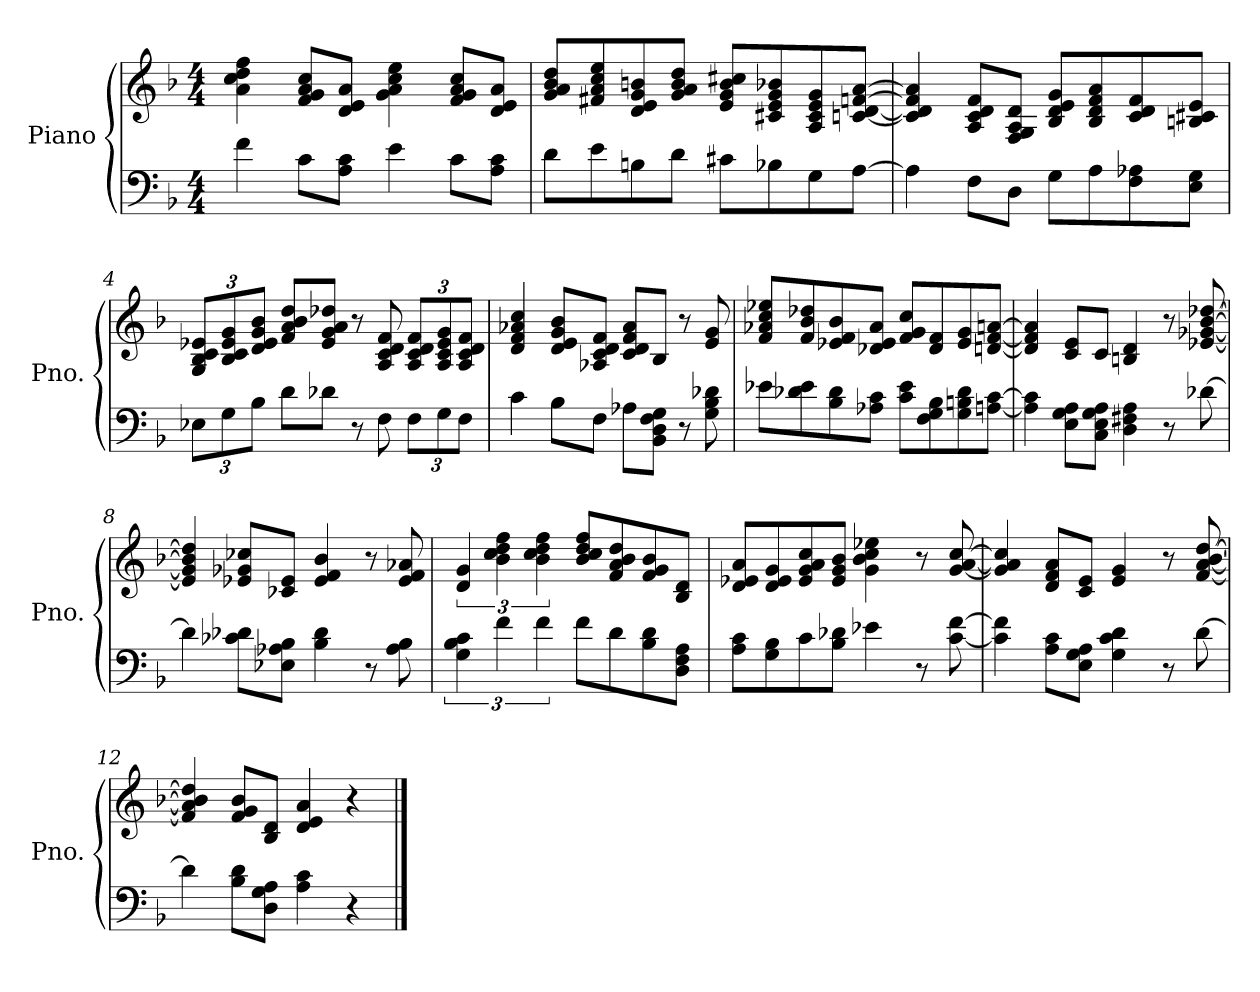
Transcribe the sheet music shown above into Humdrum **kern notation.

**kern	**kern
*part2	*part1
*staff2	*staff1
*I"Piano	*I"Piano
*I'Pno.	*I'Pno.
*clefF4	*clefG2
*k[b-]	*k[b-]
*M4/4	*M4/4
=1	=1
4f\	4a\ 4cc\ 4dd\ 4ff\
8c\L	8f/ 8g/ 8a/ 8cc/L
8A\ 8c\J	8d/ 8e/ 8a/J
4e\	4g\ 4a\ 4cc\ 4ee\
8c\L	8f/ 8g/ 8a/ 8cc/L
8A\ 8c\J	8d/ 8e/ 8a/J
=2	=2
8d\L	8g/ 8a/ 8b-/ 8dd/L
8e\	8f#X/ 8a/ 8cc/ 8ee/
8Bn\	8d/ 8e/ 8g/ 8bn/
8d\J	8g/ 8a/ 8b/ 8dd/J
8c#X\L	8e/ 8g/ 8b/ 8cc#X/L
8B-X\	8c#X/ 8e/ 8g/ 8b-X/
8G\	8A/ 8c#/ 8e/ 8g/
[8A\J	[8cn/ [8d/ [8fn/ [8a/J
=3	=3
4A\]	4c/] 4d/] 4f/] 4a/]
8F\L	8A/ 8c/ 8d/ 8f/L
8D\J	8F/ 8G/ 8A/ 8d/J
8G\L	8B-/ 8d/ 8e/ 8g/L
8A\	8B-/ 8d/ 8f/ 8a/
8F\ 8A-X\	8c/ 8d/ 8f/
8E\ 8G\J	8Bn/ 8c#X/ 8e/J
!!LO:LB:g=z
=4	=4
*Xbrackettup	*Xbrackettup
12E-X\L	12G/ 12B-/ 12c/ 12e-X/L
12G\	12B-/ 12c/ 12e-/ 12g/
12B-\J	12d/ 12e-/ 12g/ 12b-/J
8d\L	8f/ 8a/ 8b-/ 8dd/L
8d-X\J	8e-/ 8g/ 8a/ 8dd-X/J
8r	8r
8F\	8A/ 8c/ 8d/ 8f/
12F\L	12A/ 12c/ 12d/ 12f/L
12G\	12A/ 12c/ 12e-/ 12g/
12F\J	12A/ 12c/ 12d/ 12f/J
=5	=5
4c\	4d/ 4f/ 4a-X/ 4cc/
8B-\L	8d/ 8e/ 8g/ 8b-/L
8F\J	8A-X/ 8c/ 8d/ 8f/J
8A-X\L	8c/ 8d/ 8f/ 8a-/L
8BB-\ 8D\ 8F\ 8G\J	8B-/J
8r	8r
8G\ 8B-\ 8d-X\	8e/ 8g/
!!LO:LB:g=z
=6	=6
8e-X\L	8f/ 8a-X/ 8cc/ 8ee-X/L
8d-X\ 8e-\	8f/ 8b-/ 8dd-X/
8B-\ 8d-\	8e-X/ 8f/ 8b-/
8A-X\ 8c\J	8d-X/ 8e-/ 8a-/J
8c\ 8e-\L	8f/ 8g/ 8cc/L
8F\ 8G\ 8B-\	8d-/ 8f/
8G\ 8Bn\ 8d-\	8e-/ 8g/
[8An\ [8c\J	[8dn/ [8f/ [8an/J
=7	=7
4A\] 4c\]	4d/] 4f/] 4a/]
8E\ 8G\ 8A\L	8c/ 8e/L
8C\ 8E\ 8G\ 8A\J	8c/J
4D\ 4F#X\ 4A\	4Bn/ 4d/
8r	8r
[8d-X\	[8e-X/ [8g-X/ [8b-/ [8dd-X/
=8	=8
4d-\]	4e-/] 4g-/] 4b-/] 4dd-/]
8c-X\ 8d-X\L	8e-X/ 8g-X/ 8cc-X/L
8E-X\ 8A-X\ 8B-\J	8c-X/ 8e-/J
4B-\ 4d-\	4e-/ 4f/ 4b-/
8r	8r
8A-\ 8B-\	8e-/ 8f/ 8a-X/
!!LO:LB:g=z
=9	=9
*brackettup	*brackettup
6G\ 6B-\ 6c\	6d/ 6g/
6f\	6b-\ 6cc\ 6dd\ 6ff\
6f\	6b-\ 6cc\ 6dd\ 6ff\
8f\L	8b-/ 8cc/ 8dd/ 8ff/L
8d\	8f/ 8a/ 8b-/ 8dd/
8B-\ 8d\	8f/ 8g/ 8b-/
8D\ 8F\ 8A\J	8B-/ 8d/J
=10	=10
8A\ 8c\L	8d/ 8e-X/ 8a/L
8G\ 8B-\	8d/ 8e-/ 8g/
8c\	8e-/ 8g/ 8a/ 8cc/
8B-\ 8d-X\J	8e-/ 8g/ 8b-/J
4e-X\	4g\ 4b-\ 4cc\ 4ee-X\
8r	8r
[8c\ [8f\	[8g/ [8a/ [8cc/
=11	=11
4c\] 4f\]	4g/] 4a/] 4cc/]
8A\ 8c\L	8d/ 8f/ 8a/L
8E\ 8G\ 8A\J	8c/ 8e/J
4G\ 4c\ 4d\	4e/ 4g/
8r	8r
[8d\	[8f/ [8a/ [8b-/ [8dd/
=12	=12
4d\]	4f/] 4a/] 4b-/] 4dd/]
8B-\ 8d\L	8f/ 8g/ 8b-/L
8D\ 8G\ 8A\J	8B-/ 8d/J
4A\ 4c\	4d/ 4e/ 4a/
4r	4r
==	==
*-	*-
